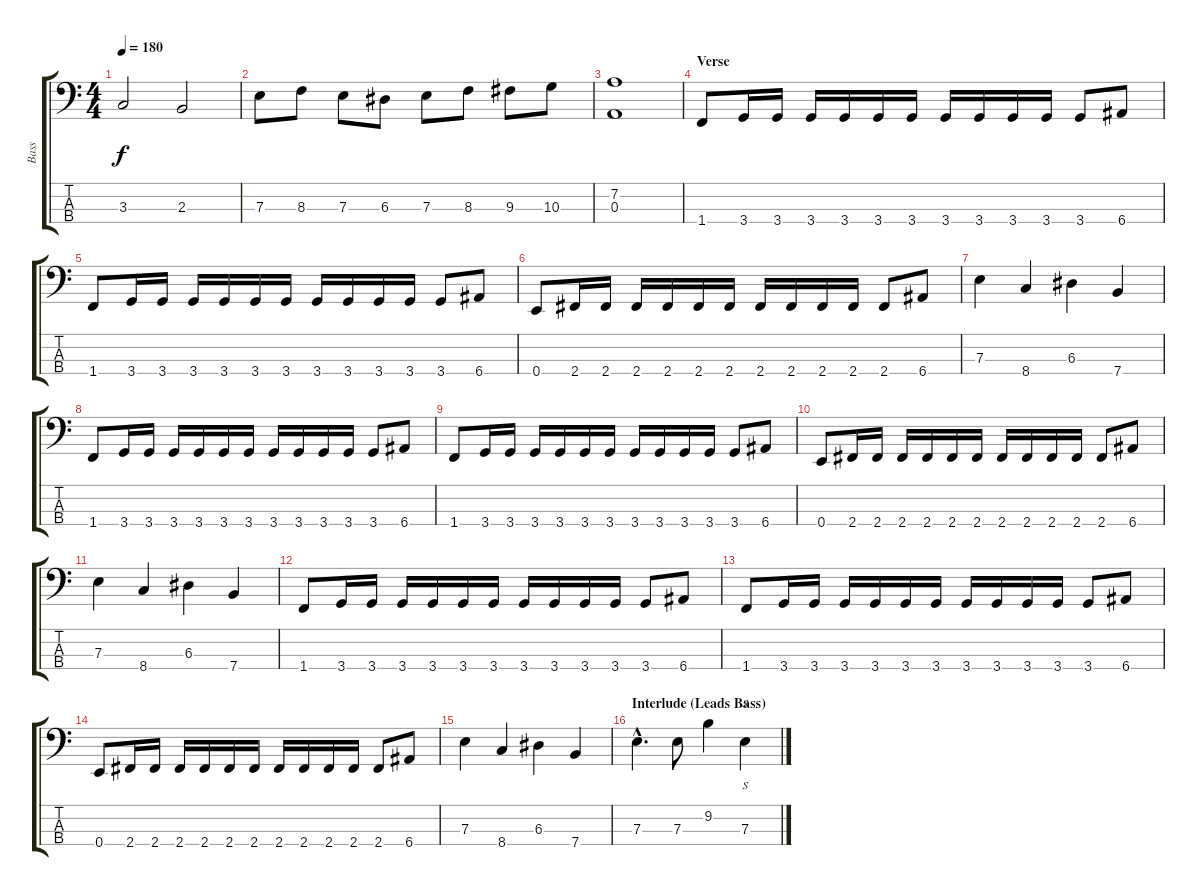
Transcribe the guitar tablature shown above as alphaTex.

\track ("Bass" "Bass") {instrument electricbasspick}
\staff {score tabs}
\tuning (G2 D2 A1 E1) {hide}
\ts (4 4)
\tempo 180
\clef f4
\ks c
3.3.2{dy f} 2.3.2 |
7.3.8 8.3.8 7.3.8 6.3.8 7.3.8 8.3.8 9.3.8 10.3.8 |
(7.2 0.3).1 |
\section ("" "Verse")
1.4.8 3.4.16 3.4.16 3.4.16 3.4.16 3.4.16 3.4.16 3.4.16 3.4.16 3.4.16 3.4.16 3.4.8 6.4.8 |
1.4.8 3.4.16 3.4.16 3.4.16 3.4.16 3.4.16 3.4.16 3.4.16 3.4.16 3.4.16 3.4.16 3.4.8 6.4.8 |
0.4.8 2.4.16 2.4.16 2.4.16 2.4.16 2.4.16 2.4.16 2.4.16 2.4.16 2.4.16 2.4.16 2.4.8 6.4.8 |
7.3.4 8.4.4 6.3.4 7.4.4 |
1.4.8 3.4.16 3.4.16 3.4.16 3.4.16 3.4.16 3.4.16 3.4.16 3.4.16 3.4.16 3.4.16 3.4.8 6.4.8 |
1.4.8 3.4.16 3.4.16 3.4.16 3.4.16 3.4.16 3.4.16 3.4.16 3.4.16 3.4.16 3.4.16 3.4.8 6.4.8 |
0.4.8 2.4.16 2.4.16 2.4.16 2.4.16 2.4.16 2.4.16 2.4.16 2.4.16 2.4.16 2.4.16 2.4.8 6.4.8 |
7.3.4 8.4.4 6.3.4 7.4.4 |
1.4.8 3.4.16 3.4.16 3.4.16 3.4.16 3.4.16 3.4.16 3.4.16 3.4.16 3.4.16 3.4.16 3.4.8 6.4.8 |
1.4.8 3.4.16 3.4.16 3.4.16 3.4.16 3.4.16 3.4.16 3.4.16 3.4.16 3.4.16 3.4.16 3.4.8 6.4.8 |
0.4.8 2.4.16 2.4.16 2.4.16 2.4.16 2.4.16 2.4.16 2.4.16 2.4.16 2.4.16 2.4.16 2.4.8 6.4.8 |
7.3.4 8.4.4 6.3.4 7.4.4 |
\section ("" "Interlude (Leads Bass)")
7.3{hac}.4{d} 7.3.8 9.2.4 7.3.4{s instrument slapbass1}
